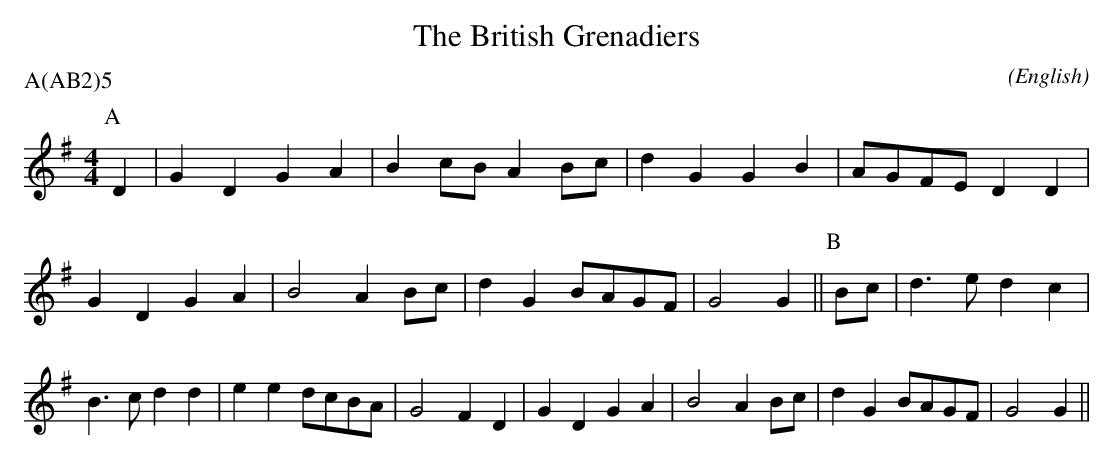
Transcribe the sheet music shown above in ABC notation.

X:1
T:The British Grenadiers
M:4/4
C:
O:English
P:A(AB2)5
K:G
P:A
D2 | G2 D2 G2 A2 | B2 cB A2 Bc | d2 G2 G2 B2 | AGFE  D2 \
D2 | G2 D2 G2 A2 | B4    A2 Bc | d2 G2 BAGF  | G4    G2 ||\
P:B
Bc | d3 e  d2 c2 | B3 c  d2 d2 | e2 e2 dcBA  | G4    F2 \
D2 | G2 D2 G2 A2 | B4    A2 Bc | d2 G2 BAGF  | G4    G2 ||
